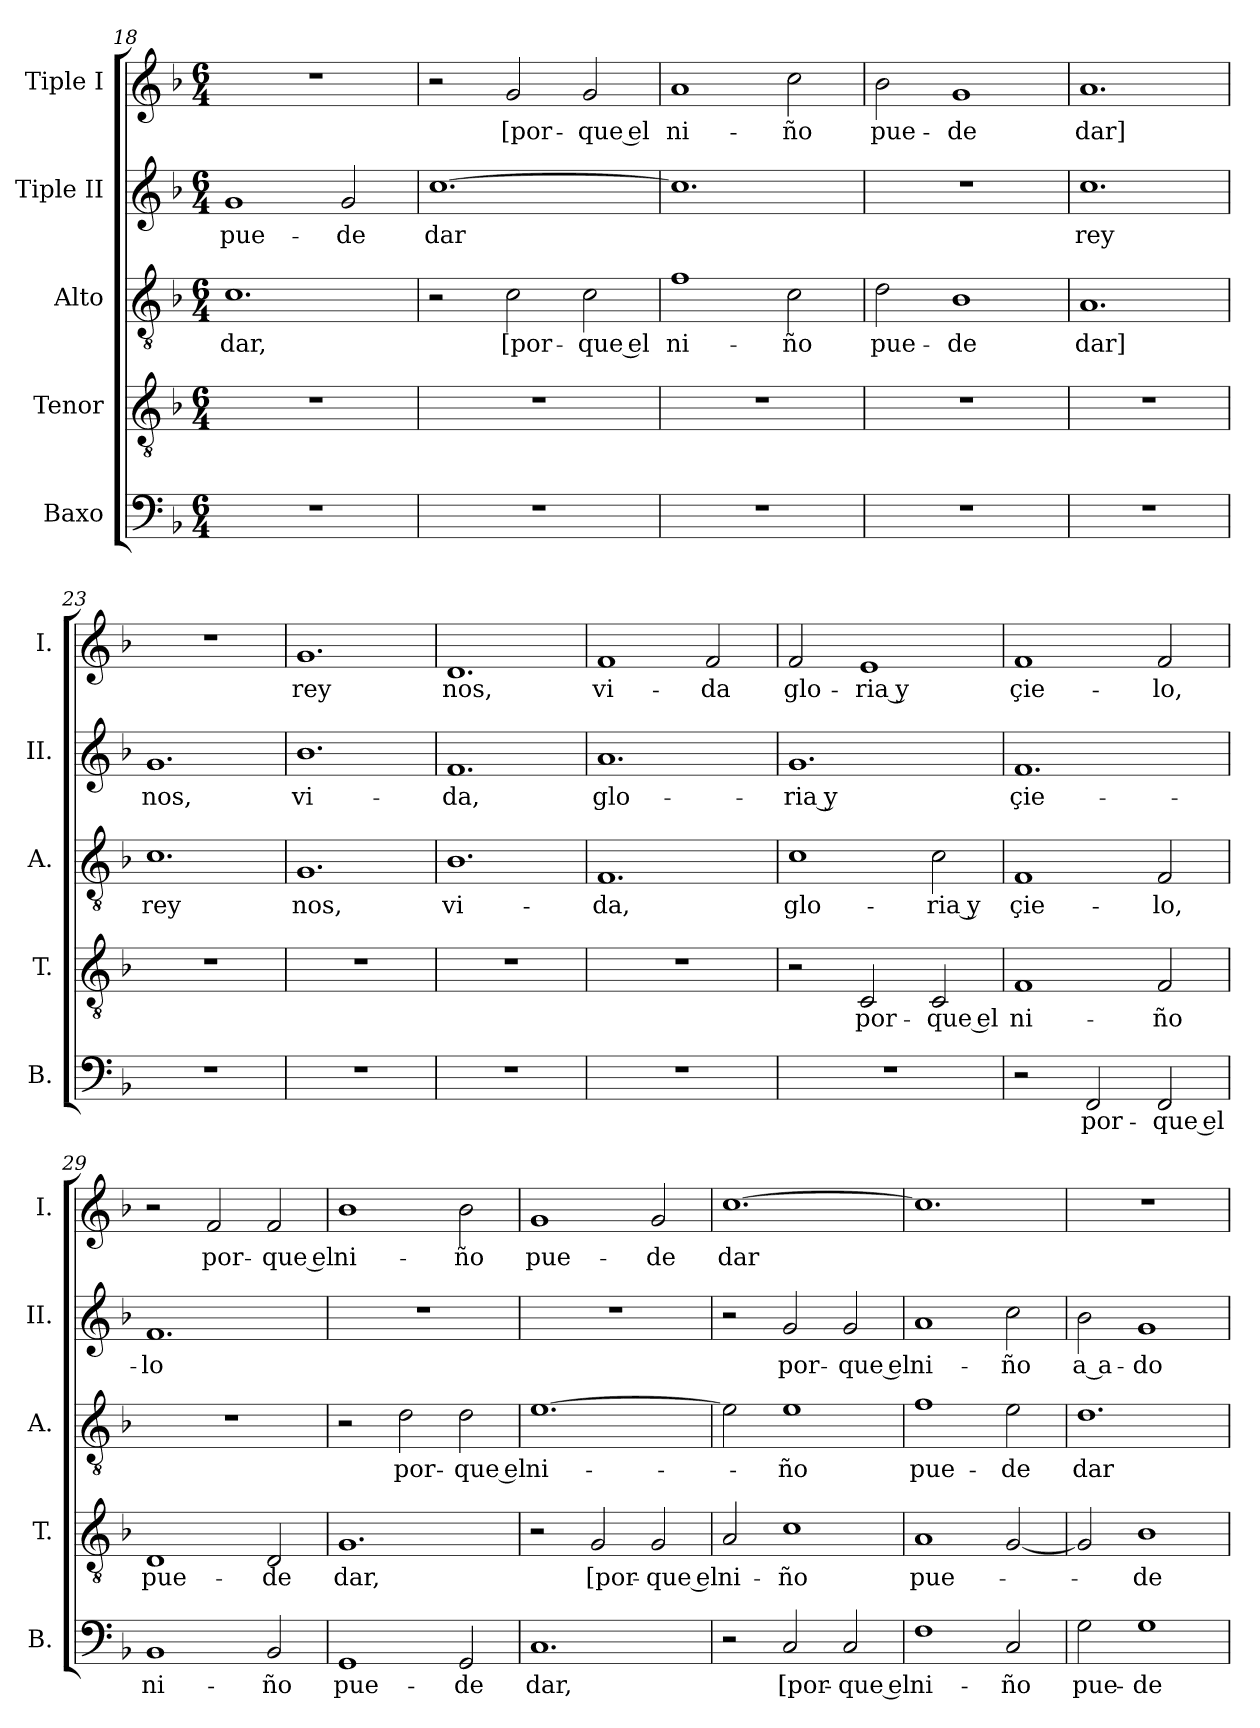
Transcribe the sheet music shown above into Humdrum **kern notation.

**kern	**text	**kern	**text	**kern	**text	**kern	**text	**kern	**text
*part5	*part5	*part4	*part4	*part3	*part3	*part2	*part2	*part1	*part1
*staff5	*staff5	*staff4	*staff4	*staff3	*staff3	*staff2	*staff2	*staff1	*staff1
*I"Baxo	*	*I"Tenor	*	*I"Alto	*	*I"Tiple II	*	*I"Tiple I	*
*I'B.	*	*I'T.	*	*I'A.	*	*I'II.	*	*I'I.	*
!!LO:LB:g=z
*clefF4	*	*clefGv2	*	*clefGv2	*	*clefG2	*	*clefG2	*
*	*	*ITrd7c12	*	*ITrd7c12	*	*	*	*	*
*k[b-]	*	*k[b-]	*	*k[b-]	*	*k[b-]	*	*k[b-]	*
*F:	*	*F:	*	*F:	*	*F:	*	*F:	*
*M6/4	*	*M6/4	*	*M6/4	*	*M6/4	*	*M6/4	*
=18	=18	=18	=18	=18	=18	=18	=18	=18	=18
!LO:N:vis=1	!	!LO:N:vis=1	!	!	!LO:LY:b	!	!LO:LY:b	!LO:N:vis=1	!
1.r	.	1.r	.	1.C	dar,	1g	pue-	1.r	.
!	!	!	!	!	!	!	!LO:LY:b	!	!
.	.	.	.	.	.	2g/	-de	.	.
=19	=19	=19	=19	=19	=19	=19	=19	=19	=19
!LO:N:vis=1	!	!LO:N:vis=1	!	!	!	!	!LO:LY:b	!	!
1.r	.	1.r	.	2r	.	[>1.cc	dar	2r	.
!	!	!	!	!	!LO:LY:b	!	!	!	!LO:LY:b
.	.	.	.	2C\	[por-	.	.	2g/	[por-
!	!	!	!	!	!LO:LY:b	!	!	!	!LO:LY:b
.	.	.	.	2C\	-que el	.	.	2g/	-que el
=20	=20	=20	=20	=20	=20	=20	=20	=20	=20
!LO:N:vis=1	!	!LO:N:vis=1	!	!	!LO:LY:b	!	!	!	!LO:LY:b
1.r	.	1.r	.	1F	ni-	1.cc]	.	1a	ni-
!	!	!	!	!	!LO:LY:b	!	!	!	!LO:LY:b
.	.	.	.	2C\	-ño	.	.	2cc\	-ño
=21	=21	=21	=21	=21	=21	=21	=21	=21	=21
!LO:N:vis=1	!	!LO:N:vis=1	!	!	!LO:LY:b	!LO:N:vis=1	!	!	!LO:LY:b
1.r	.	1.r	.	2D\	pue-	1.r	.	2b-\	pue-
!	!	!	!	!	!LO:LY:b	!	!	!	!LO:LY:b
.	.	.	.	1BB-	-de	.	.	1g	-de
=22	=22	=22	=22	=22	=22	=22	=22	=22	=22
!LO:N:vis=1	!	!LO:N:vis=1	!	!	!LO:LY:b	!	!LO:LY:b	!	!LO:LY:b
1.r	.	1.r	.	1.AA	dar]	1.cc	rey	1.a	dar]
=23	=23	=23	=23	=23	=23	=23	=23	=23	=23
!LO:N:vis=1	!	!LO:N:vis=1	!	!	!LO:LY:b	!	!LO:LY:b	!LO:N:vis=1	!
1.r	.	1.r	.	1.C	rey	1.g	nos,	1.r	.
=24	=24	=24	=24	=24	=24	=24	=24	=24	=24
!LO:N:vis=1	!	!LO:N:vis=1	!	!	!LO:LY:b	!	!LO:LY:b	!	!LO:LY:b
1.r	.	1.r	.	1.GG	nos,	1.b-	vi-	1.g	rey
=25	=25	=25	=25	=25	=25	=25	=25	=25	=25
!LO:N:vis=1	!	!LO:N:vis=1	!	!	!LO:LY:b	!	!LO:LY:b	!	!LO:LY:b
1.r	.	1.r	.	1.BB-	vi-	1.f	-da,	1.d	nos,
=26	=26	=26	=26	=26	=26	=26	=26	=26	=26
!LO:N:vis=1	!	!LO:N:vis=1	!	!	!LO:LY:b	!	!LO:LY:b	!	!LO:LY:b
1.r	.	1.r	.	1.FF	-da,	1.a	glo-	1f	vi-
!	!	!	!	!	!	!	!	!	!LO:LY:b
.	.	.	.	.	.	.	.	2f/	-da
!!LO:PB:g=z
=27	=27	=27	=27	=27	=27	=27	=27	=27	=27
!LO:N:vis=1	!	!	!	!	!LO:LY:b	!	!LO:LY:b	!	!LO:LY:b
1.r	.	2r	.	1C	glo-	1.g	-ria y	2f/	glo-
!	!	!	!LO:LY:b	!	!	!	!	!	!LO:LY:b
.	.	2CC/	por-	.	.	.	.	1e	-ria y
!	!	!	!LO:LY:b	!	!LO:LY:b	!	!	!	!
.	.	2CC/	-que el	2C\	-ria y	.	.	.	.
=28	=28	=28	=28	=28	=28	=28	=28	=28	=28
!	!	!	!LO:LY:b	!	!LO:LY:b	!	!LO:LY:b	!	!LO:LY:b
2r	.	1FF	ni-	1FF	çie-	1.f	çie-	1f	çie-
!	!LO:LY:b	!	!	!	!	!	!	!	!
2FF/	por-	.	.	.	.	.	.	.	.
!	!LO:LY:b	!	!LO:LY:b	!	!LO:LY:b	!	!	!	!LO:LY:b
2FF/	-que el	2FF/	-ño	2FF/	-lo,	.	.	2f/	-lo,
=29	=29	=29	=29	=29	=29	=29	=29	=29	=29
!	!LO:LY:b	!	!LO:LY:b	!LO:N:vis=1	!	!	!LO:LY:b	!	!
1BB-	ni-	1DD	pue-	1.r	.	1.f	-lo	2r	.
!	!	!	!	!	!	!	!	!	!LO:LY:b
.	.	.	.	.	.	.	.	2f/	por-
!	!LO:LY:b	!	!LO:LY:b	!	!	!	!	!	!LO:LY:b
2BB-/	-ño	2DD/	-de	.	.	.	.	2f/	-que el
=30	=30	=30	=30	=30	=30	=30	=30	=30	=30
!	!LO:LY:b	!	!LO:LY:b	!	!	!LO:N:vis=1	!	!	!LO:LY:b
1GG	pue-	1.GG	dar,	2r	.	1.r	.	1b-	ni-
!	!	!	!	!	!LO:LY:b	!	!	!	!
.	.	.	.	2D\	por-	.	.	.	.
!	!LO:LY:b	!	!	!	!LO:LY:b	!	!	!	!LO:LY:b
2GG/	-de	.	.	2D\	-que el	.	.	2b-\	-ño
=31	=31	=31	=31	=31	=31	=31	=31	=31	=31
!	!LO:LY:b	!	!	!	!LO:LY:b	!LO:N:vis=1	!	!	!LO:LY:b
1.C	dar,	2r	.	[>1.E	ni-	1.r	.	1g	pue-
!	!	!	!LO:LY:b	!	!	!	!	!	!
.	.	2GG/	[por-	.	.	.	.	.	.
!	!	!	!LO:LY:b	!	!	!	!	!	!LO:LY:b
.	.	2GG/	-que el	.	.	.	.	2g/	-de
=32	=32	=32	=32	=32	=32	=32	=32	=32	=32
!	!	!	!LO:LY:b	!	!	!	!	!	!LO:LY:b
2r	.	2AA/	ni-	2E\]	.	2r	.	[>1.cc	dar
!	!LO:LY:b	!	!LO:LY:b	!	!LO:LY:b	!	!LO:LY:b	!	!
2C/	[por-	1C	-ño	1E	-ño	2g/	por-	.	.
!	!LO:LY:b	!	!	!	!	!	!LO:LY:b	!	!
2C/	-que el	.	.	.	.	2g/	-que el	.	.
=33	=33	=33	=33	=33	=33	=33	=33	=33	=33
!	!LO:LY:b	!	!LO:LY:b	!	!LO:LY:b	!	!LO:LY:b	!	!
1F	ni-	1AA	pue-	1F	pue-	1a	ni-	1.cc]	.
!	!LO:LY:b	!	!	!	!LO:LY:b	!	!LO:LY:b	!	!
2C/	-ño	[<2GG/	.	2E\	-de	2cc\	-ño	.	.
!!LO:LB:g=z
=34	=34	=34	=34	=34	=34	=34	=34	=34	=34
!	!LO:LY:b	!	!	!	!LO:LY:b	!	!LO:LY:b	!LO:N:vis=1	!
2G\	pue-	2GG/]	.	1.D	dar	2b-\	a a-	1.r	.
!	!LO:LY:b	!	!LO:LY:b	!	!	!	!LO:LY:b	!	!
1G	-de	1BB-	-de	.	.	1g	-do-	.	.
=	=	=	=	=	=	=	=	=	=
*-	*-	*-	*-	*-	*-	*-	*-	*-	*-
